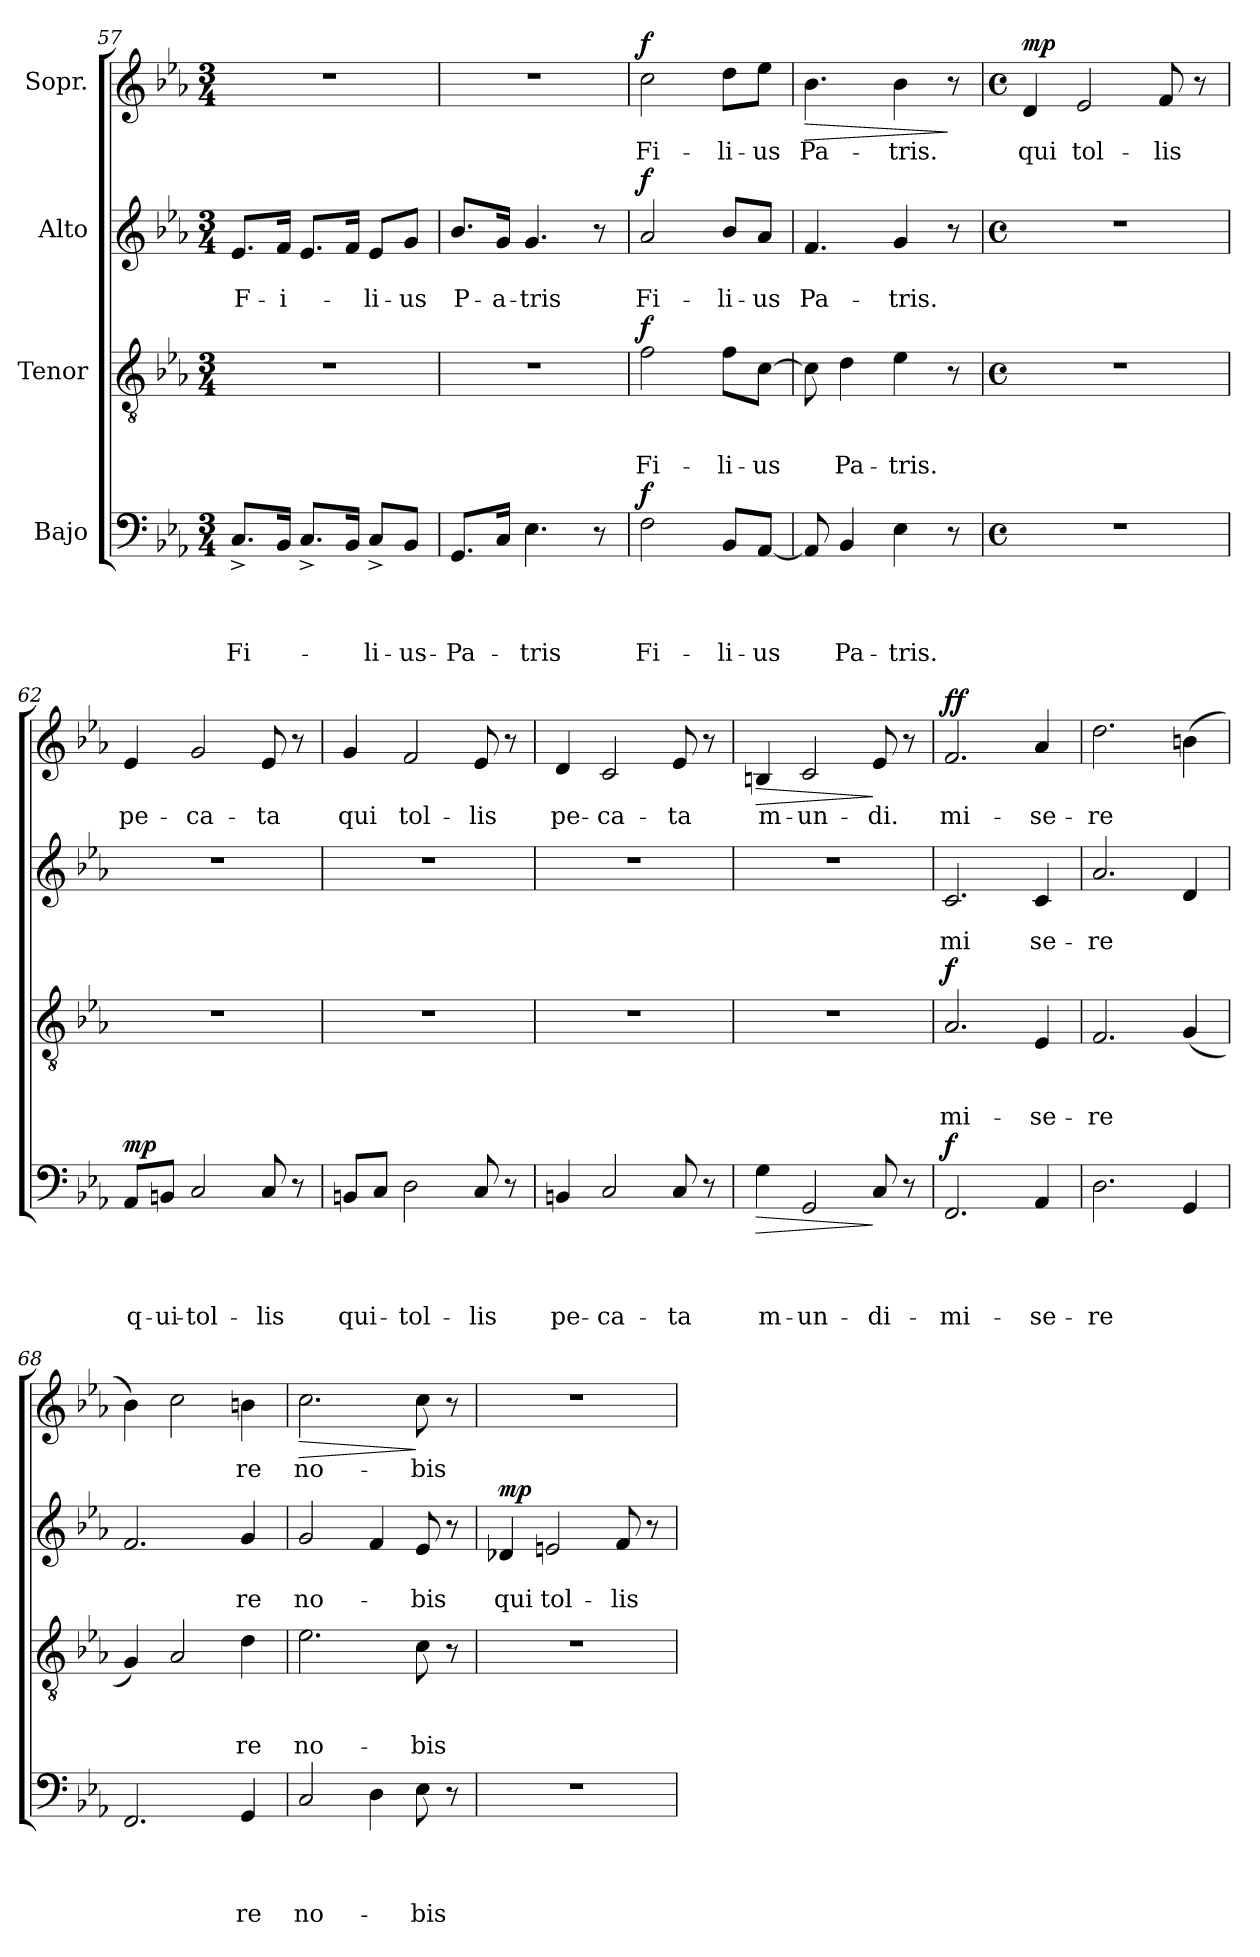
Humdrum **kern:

**kern	**text	**text	**text	**text	**dynam	**kern	**text	**text	**text	**dynam	**kern	**text	**text	**dynam	**kern	**text	**dynam
*part4	*part4	*part4	*part4	*part4	*part4	*part3	*part3	*part3	*part3	*part3	*part2	*part2	*part2	*part2	*part1	*part1	*part1
*staff4	*staff4	*staff4	*staff4	*staff4	*staff4	*staff3	*staff3	*staff3	*staff3	*staff3	*staff2	*staff2	*staff2	*staff2	*staff1	*staff1	*staff1
*I"Bajo	*	*	*	*	*	*I"Tenor	*	*	*	*	*I"Alto	*	*	*	*I"Sopr.	*	*
*clefF4	*	*	*	*	*	*clefGv2	*	*	*	*	*clefG2	*	*	*	*clefG2	*	*
*k[b-e-a-]	*	*	*	*	*	*k[b-e-a-]	*	*	*	*	*k[b-e-a-]	*	*	*	*k[b-e-a-]	*	*
*E-:	*	*	*	*	*	*E-:	*	*	*	*	*E-:	*	*	*	*E-:	*	*
*M3/4	*	*	*	*	*	*M3/4	*	*	*	*	*M3/4	*	*	*	*M3/4	*	*
=57	=57	=57	=57	=57	=57	=57	=57	=57	=57	=57	=57	=57	=57	=57	=57	=57	=57
!	!	!	!	!LO:LY:b	!	!LO:N:vis=1	!	!	!	!	!	!	!LO:LY:b	!	!LO:N:vis=1	!	!
8.C^</L	.	.	.	Fi-	.	2.r	.	.	.	.	8.e-/L	.	F-	.	2.r	.	.
!	!	!	!	!	!	!	!	!	!	!	!	!	!LO:LY:b:rj	!	!	!	!
16BB-/Jk	.	.	.	.	.	.	.	.	.	.	16f/Jk	.	-i-	.	.	.	.
8.C^</L	.	.	.	.	.	.	.	.	.	.	8.e-/L	.	.	.	.	.	.
16BB-/Jk	.	.	.	.	.	.	.	.	.	.	16f/Jk	.	.	.	.	.	.
!	!	!	!	!LO:LY:b	!	!	!	!	!	!	!	!	!LO:LY:b	!	!	!	!
8C^</L	.	.	.	-li-	.	.	.	.	.	.	8e-/L	.	-li-	.	.	.	.
!	!	!	!	!LO:LY:b	!	!	!	!	!	!	!	!	!LO:LY:b	!	!	!	!
8BB-/J	.	.	.	-us-	.	.	.	.	.	.	8g/J	.	-us	.	.	.	.
=58	=58	=58	=58	=58	=58	=58	=58	=58	=58	=58	=58	=58	=58	=58	=58	=58	=58
!	!	!	!	!LO:LY:b	!	!LO:N:vis=1	!	!	!	!	!	!	!LO:LY:b	!	!LO:N:vis=1	!	!
8.GG/L	.	.	.	-Pa-	.	2.r	.	.	.	.	8.b-/L	.	P-	.	2.r	.	.
!	!	!	!	!	!	!	!	!	!	!	!	!	!LO:LY:b:rj	!	!	!	!
16C/Jk	.	.	.	.	.	.	.	.	.	.	16g/Jk	.	-a-	.	.	.	.
!	!	!	!	!LO:LY:b	!	!	!	!	!	!	!	!	!LO:LY:b	!	!	!	!
4.E-\	.	.	.	-tris	.	.	.	.	.	.	4.g/	.	-tris	.	.	.	.
8r	.	.	.	.	.	.	.	.	.	.	8r	.	.	.	.	.	.
!!LO:PB:g=z
=59	=59	=59	=59	=59	=59	=59	=59	=59	=59	=59	=59	=59	=59	=59	=59	=59	=59
!	!	!	!	!LO:LY:b	!LO:DY:b	!	!	!	!LO:LY:b	!LO:DY:a	!	!	!LO:LY:b	!LO:DY:a	!	!LO:LY:b	!LO:DY:a
2F\	.	.	.	Fi-	f	2f\	.	.	Fi-	f	2a-/	.	Fi-	f	2cc\	Fi-	f
!	!	!	!	!LO:LY:b	!	!	!	!	!LO:LY:b	!	!	!	!LO:LY:b	!	!	!LO:LY:b	!
8BB-/L	.	.	.	-li-	.	8f\L	.	.	-li-	.	8b-/L	.	-li-	.	8dd\L	-li-	.
!	!	!	!	!LO:LY:b	!	!	!	!	!LO:LY:b	!	!	!	!LO:LY:b	!	!	!LO:LY:b	!
[<8AA-/J	.	.	.	-us	.	[<8c\J	.	.	-us	.	8a-/J	.	-us	.	8ee-\J	-us	.
=60	=60	=60	=60	=60	=60	=60	=60	=60	=60	=60	=60	=60	=60	=60	=60	=60	=60
!	!	!	!	!	!	!	!	!	!	!	!	!	!LO:LY:b	!	!	!LO:LY:b	!LO:HP:b
8AA-/]	.	.	.	.	.	8c\]	.	.	.	.	4.f/	.	Pa-	.	4.b-\	Pa-	>
!	!	!	!	!LO:LY:b	!	!	!	!	!LO:LY:b	!	!	!	!	!	!	!	!
4BB-/	.	.	.	Pa-	.	4d\	.	.	Pa-	.	.	.	.	.	.	.	.
!	!	!	!	!LO:LY:b	!	!	!	!	!LO:LY:b	!	!	!	!LO:LY:b	!	!	!LO:LY:b	!
4E-\	.	.	.	-tris.	.	4e-\	.	.	-tris.	.	4g/	.	-tris.	.	4b-\	-tris.	.
8r	.	.	.	.	.	8r	.	.	.	.	8r	.	.	.	8r	.	]
=61	=61	=61	=61	=61	=61	=61	=61	=61	=61	=61	=61	=61	=61	=61	=61	=61	=61
*M4/4	*	*	*	*	*	*M4/4	*	*	*	*	*M4/4	*	*	*	*M4/4	*	*
*met(c)	*	*	*	*	*	*met(c)	*	*	*	*	*met(c)	*	*	*	*met(c)	*	*
!	!	!	!	!	!	!	!	!	!	!	!	!	!	!	!	!LO:LY:b	!LO:DY:a
1r	.	.	.	.	.	1r	.	.	.	.	1r	.	.	.	4d/	qui	mp
!	!	!	!	!	!	!	!	!	!	!	!	!	!	!	!	!LO:LY:b	!
.	.	.	.	.	.	.	.	.	.	.	.	.	.	.	2e-/	tol-	.
!	!	!	!	!	!	!	!	!	!	!	!	!	!	!	!	!LO:LY:b	!
.	.	.	.	.	.	.	.	.	.	.	.	.	.	.	8f/	-lis	.
.	.	.	.	.	.	.	.	.	.	.	.	.	.	.	8r	.	.
=62	=62	=62	=62	=62	=62	=62	=62	=62	=62	=62	=62	=62	=62	=62	=62	=62	=62
!	!	!	!	!LO:LY:b	!LO:DY:a	!	!	!	!	!	!	!	!	!	!	!LO:LY:b	!
8AA-/L	.	.	.	q-	mp	1r	.	.	.	.	1r	.	.	.	4e-/	pe-	.
!	!	!	!	!LO:LY:b:rj	!	!	!	!	!	!	!	!	!	!	!	!	!
8BBn/J	.	.	.	-ui-	.	.	.	.	.	.	.	.	.	.	.	.	.
!	!	!	!	!LO:LY:b	!	!	!	!	!	!	!	!	!	!	!	!LO:LY:b	!
2C/	.	.	.	-tol-	.	.	.	.	.	.	.	.	.	.	2g/	-ca-	.
!	!	!	!	!LO:LY:b	!	!	!	!	!	!	!	!	!	!	!	!LO:LY:b	!
8C/	.	.	.	-lis	.	.	.	.	.	.	.	.	.	.	8e-/	-ta	.
8r	.	.	.	.	.	.	.	.	.	.	.	.	.	.	8r	.	.
!!LO:LB:g=z
=63	=63	=63	=63	=63	=63	=63	=63	=63	=63	=63	=63	=63	=63	=63	=63	=63	=63
!	!	!	!	!LO:LY:b	!	!	!	!	!	!	!	!	!	!	!	!LO:LY:b	!
8BBn/L	.	.	.	qui-	.	1r	.	.	.	.	1r	.	.	.	4g/	qui	.
8C/J	.	.	.	.	.	.	.	.	.	.	.	.	.	.	.	.	.
!	!	!	!	!LO:LY:b	!	!	!	!	!	!	!	!	!	!	!	!LO:LY:b	!
2D\	.	.	.	-tol-	.	.	.	.	.	.	.	.	.	.	2f/	tol-	.
!	!	!	!	!LO:LY:b	!	!	!	!	!	!	!	!	!	!	!	!LO:LY:b	!
8C/	.	.	.	-lis	.	.	.	.	.	.	.	.	.	.	8e-/	-lis	.
8r	.	.	.	.	.	.	.	.	.	.	.	.	.	.	8r	.	.
=64	=64	=64	=64	=64	=64	=64	=64	=64	=64	=64	=64	=64	=64	=64	=64	=64	=64
!	!	!	!	!LO:LY:b	!	!	!	!	!	!	!	!	!	!	!	!LO:LY:b	!
4BBn/	.	.	.	pe-	.	1r	.	.	.	.	1r	.	.	.	4d/	pe-	.
!	!	!	!	!LO:LY:b	!	!	!	!	!	!	!	!	!	!	!	!LO:LY:b	!
2C/	.	.	.	-ca-	.	.	.	.	.	.	.	.	.	.	2c/	-ca-	.
!	!	!	!	!LO:LY:b	!	!	!	!	!	!	!	!	!	!	!	!LO:LY:b	!
8C/	.	.	.	-ta	.	.	.	.	.	.	.	.	.	.	8e-/	-ta	.
8r	.	.	.	.	.	.	.	.	.	.	.	.	.	.	8r	.	.
=65	=65	=65	=65	=65	=65	=65	=65	=65	=65	=65	=65	=65	=65	=65	=65	=65	=65
!	!	!	!	!LO:LY:b	!LO:HP:b	!	!	!	!	!	!	!	!	!	!	!LO:LY:b	!LO:HP:b
4G\	.	.	.	m-	>	1r	.	.	.	.	1r	.	.	.	4Bn/	m-	>
!	!	!	!	!LO:LY:b:rj	!	!	!	!	!	!	!	!	!	!	!	!LO:LY:b:rj	!
2GG/	.	.	.	-un-	.	.	.	.	.	.	.	.	.	.	2c/	-un-	.
!	!	!	!	!LO:LY:b	!	!	!	!	!	!	!	!	!	!	!	!LO:LY:b	!
8C/	.	.	.	-di-	]	.	.	.	.	.	.	.	.	.	8e-/	-di.	]
8r	.	.	.	.	.	.	.	.	.	.	.	.	.	.	8r	.	.
=66	=66	=66	=66	=66	=66	=66	=66	=66	=66	=66	=66	=66	=66	=66	=66	=66	=66
!	!	!	!	!LO:LY:b	!LO:DY:b	!	!	!	!LO:LY:b	!LO:DY:b	!	!	!LO:LY:b	!	!	!LO:LY:b	!LO:DY:a
!	!	!	!	!	!	!	!	!	!	!	!	!	!	!	!	!	!LO:DY:n=1:b
2.FF/	.	.	.	-mi-	f	2.A-/	.	.	mi-	f	2.c/	.	mi	.	2.f/	mi-	f f
!	!	!	!	!LO:LY:b	!	!	!	!	!LO:LY:b	!	!	!	!LO:LY:b	!	!	!LO:LY:b	!
4AA-/	.	.	.	-se-	.	4E-/	.	.	-se-	.	4c/	.	se-	.	4a-/	-se-	.
!!LO:LB:g=z
=67	=67	=67	=67	=67	=67	=67	=67	=67	=67	=67	=67	=67	=67	=67	=67	=67	=67
!	!	!	!	!LO:LY:b	!	!	!	!	!LO:LY:b	!	!	!	!LO:LY:b	!	!	!LO:LY:b	!
2.D\	.	.	.	-re	.	2.F/	.	.	-re	.	2.a-/	.	-re	.	2.dd\	-re	.
4GG/	.	.	.	.	.	(<4G/	.	.	.	.	4d/	.	.	.	(>4bn\	.	.
=68	=68	=68	=68	=68	=68	=68	=68	=68	=68	=68	=68	=68	=68	=68	=68	=68	=68
2.FF/	.	.	.	.	.	4G/)	.	.	.	.	2.f/	.	.	.	4b-\)	.	.
.	.	.	.	.	.	2A-/	.	.	.	.	.	.	.	.	2cc\	.	.
!	!	!	!	!LO:LY:b	!	!	!	!	!LO:LY:b	!	!	!	!LO:LY:b	!	!	!LO:LY:b	!
4GG/	.	.	.	re	.	4d\	.	.	re	.	4g/	.	re	.	4bn\	re	.
=69	=69	=69	=69	=69	=69	=69	=69	=69	=69	=69	=69	=69	=69	=69	=69	=69	=69
!	!	!	!	!LO:LY:b	!	!	!	!	!LO:LY:b	!	!	!	!LO:LY:b	!	!	!LO:LY:b	!LO:HP:b
2C/	.	.	.	no-	.	2.e-\	.	.	no-	.	2g/	.	no-	.	2.cc\	no-	>
4D\	.	.	.	.	.	.	.	.	.	.	4f/	.	.	.	.	.	.
!	!	!	!	!LO:LY:b	!	!	!	!	!LO:LY:b	!	!	!	!LO:LY:b	!	!	!LO:LY:b	!
8E-\	.	.	.	-bis	.	8c\	.	.	-bis	.	8e-/	.	-bis	.	8cc\	-bis	]
8r	.	.	.	.	.	8r	.	.	.	.	8r	.	.	.	8r	.	.
=70	=70	=70	=70	=70	=70	=70	=70	=70	=70	=70	=70	=70	=70	=70	=70	=70	=70
!	!	!	!	!	!	!	!	!	!	!	!	!	!LO:LY:b	!LO:DY:a	!	!	!
1r	.	.	.	.	.	1r	.	.	.	.	4d-X/	.	qui	mp	1r	.	.
!	!	!	!	!	!	!	!	!	!	!	!	!	!LO:LY:b	!	!	!	!
.	.	.	.	.	.	.	.	.	.	.	2en/	.	tol-	.	.	.	.
!	!	!	!	!	!	!	!	!	!	!	!	!	!LO:LY:b	!	!	!	!
.	.	.	.	.	.	.	.	.	.	.	8f/	.	-lis	.	.	.	.
.	.	.	.	.	.	.	.	.	.	.	8r	.	.	.	.	.	.
=	=	=	=	=	=	=	=	=	=	=	=	=	=	=	=	=	=
*-	*-	*-	*-	*-	*-	*-	*-	*-	*-	*-	*-	*-	*-	*-	*-	*-	*-
